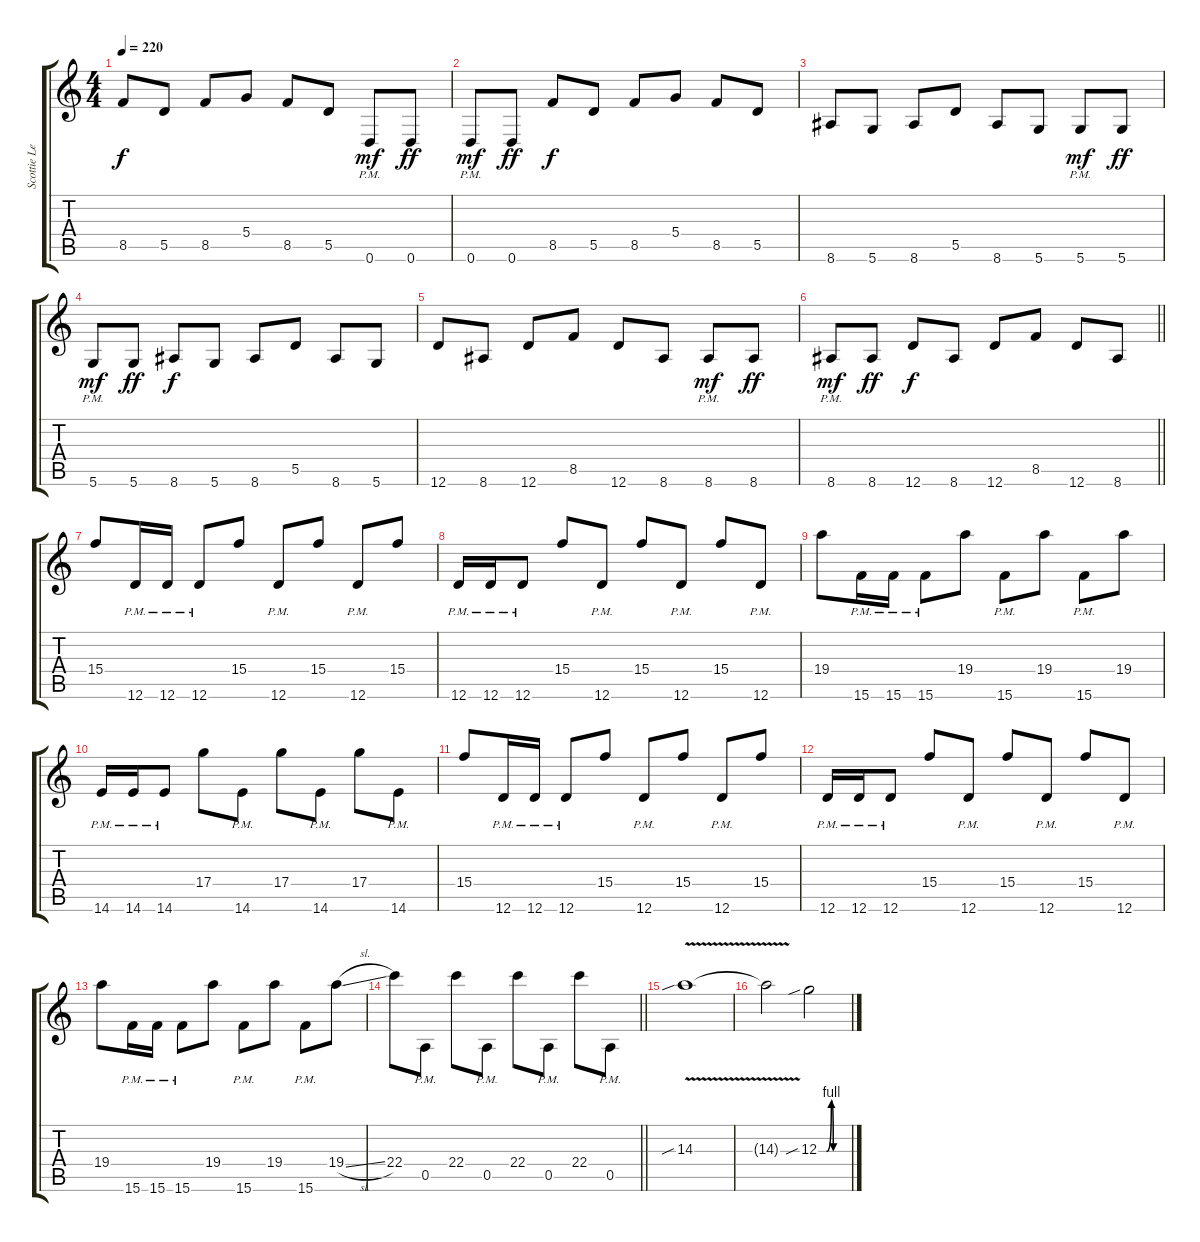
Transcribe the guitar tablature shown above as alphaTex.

\track ("Scottie LePage" "Scottie Le") {instrument distortionguitar}
\staff {score tabs}
\tuning (E4 B3 G3 D3 A2 D2) {hide}
\ts (4 4)
\tempo 220
\clef g2
\ks c
8.5.8{dy f} 5.5.8 8.5.8 5.4.8 8.5.8 5.5.8 0.6{pm}.8{dy mf} 0.6.8{dy ff} |
0.6{pm}.8{dy mf} 0.6.8{dy ff} 8.5.8{dy f} 5.5.8 8.5.8 5.4.8 8.5.8 5.5.8 |
8.6.8 5.6.8 8.6.8 5.5.8 8.6.8 5.6.8 5.6{pm}.8{dy mf} 5.6.8{dy ff} |
5.6{pm}.8{dy mf} 5.6.8{dy ff} 8.6.8{dy f} 5.6.8 8.6.8 5.5.8 8.6.8 5.6.8 |
12.6.8 8.6.8 12.6.8 8.5.8 12.6.8 8.6.8 8.6{pm}.8{dy mf} 8.6.8{dy ff} |
\barLineRight lightlight
8.6{pm}.8{dy mf} 8.6.8{dy ff} 12.6.8{dy f} 8.6.8 12.6.8 8.5.8 12.6.8 8.6.8 |
15.4.8 12.6{pm}.16 12.6{pm}.16 12.6{pm}.8 15.4.8 12.6{pm}.8 15.4.8 12.6{pm}.8 15.4.8 |
12.6{pm}.16 12.6{pm}.16 12.6{pm}.8 15.4.8 12.6{pm}.8 15.4.8 12.6{pm}.8 15.4.8 12.6{pm}.8 |
19.4.8 15.6{pm}.16 15.6{pm}.16 15.6{pm}.8 19.4.8 15.6{pm}.8 19.4.8 15.6{pm}.8 19.4.8 |
14.6{pm}.16 14.6{pm}.16 14.6{pm}.8 17.4.8 14.6{pm}.8 17.4.8 14.6{pm}.8 17.4.8 14.6{pm}.8 |
15.4.8 12.6{pm}.16 12.6{pm}.16 12.6{pm}.8 15.4.8 12.6{pm}.8 15.4.8 12.6{pm}.8 15.4.8 |
12.6{pm}.16 12.6{pm}.16 12.6{pm}.8 15.4.8 12.6{pm}.8 15.4.8 12.6{pm}.8 15.4.8 12.6{pm}.8 |
19.4.8 15.6{pm}.16 15.6{pm}.16 15.6{pm}.8 19.4.8 15.6{pm}.8 19.4.8 15.6{pm}.8 19.4{sl}.8 |
\barLineRight lightlight
22.4.8 0.5{pm}.8 22.4.8 0.5{pm}.8 22.4.8 0.5{pm}.8 22.4.8 0.5{pm}.8 |
14.3{v sib}.1{balance 8} |
14.3{t}.2 12.3{be (custom 0 0 16 0 26 4 30 0 60 0) sib}.2
